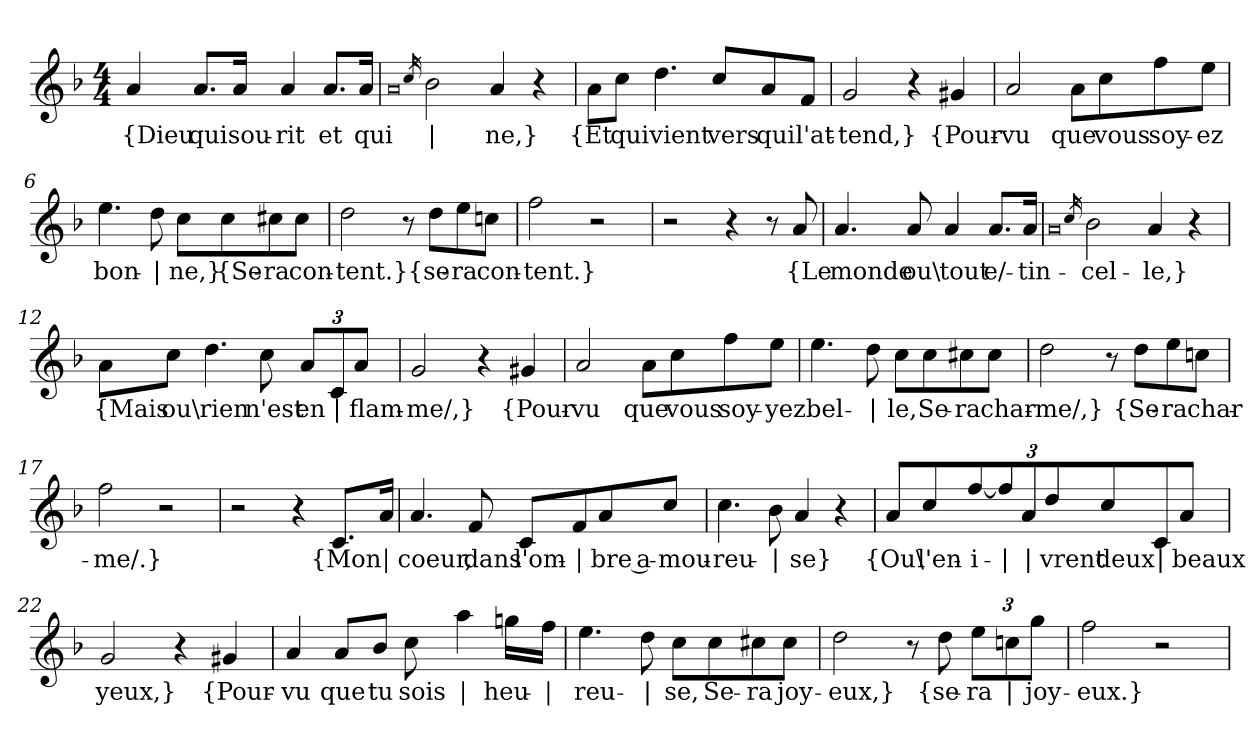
**kern	**text
*part1	*part1
*staff1	*staff1
*clefG2	*
*k[b-]	*
*M4/4	*
=1	=1
!	!LO:LY:b
4a/	{Dieu
!	!LO:LY:b
8.a/L	qui
!	!LO:LY:b
16a/Jk	sou-
!	!LO:LY:b
4a/	-rit
!	!LO:LY:b
8.a/L	et
!	!LO:LY:b
16a/Jk	qui
=2	=2
0qa	.
16qcc/	.
!	!LO:LY:b
2b-\	|
!	!LO:LY:b
4a/	-ne,}
4r	.
=3	=3
!	!LO:LY:b
8a\L	{Et
!	!LO:LY:b
8cc\J	qui
!	!LO:LY:b
4.dd\	vient
!	!LO:LY:b
8cc/L	vers
!	!LO:LY:b
8a/	qui
!	!LO:LY:b
8f/J	l'at-
=4	=4
!	!LO:LY:b
2g/	-tend,}
4r	.
!	!LO:LY:b
4g#X/	{Pour-
!!LO:LB:g=z
=5	=5
!	!LO:LY:b
2a/	-vu
!	!LO:LY:b
8a\L	que
!	!LO:LY:b
8cc\	vous
!	!LO:LY:b
8ff\	soy-
!	!LO:LY:b
8ee\J	-ez
=6	=6
!	!LO:LY:b
4.ee\	bon-
!	!LO:LY:b
8dd\	|
!	!LO:LY:b
8cc\L	-ne,}
!	!LO:LY:b
8cc\	{Se-
!	!LO:LY:b
8cc#X\	-ra
!	!LO:LY:b
8cc#\J	con-
=7	=7
!	!LO:LY:b
2dd\	-tent.}
8r	.
!	!LO:LY:b
8dd\L	{se-
!	!LO:LY:b
8ee\	-ra
!	!LO:LY:b
8ccn\J	con-
=8	=8
!	!LO:LY:b
2ff\	-tent.}
2r	.
=9	=9
2r	.
4r	.
8r	.
!	!LO:LY:b
8a/	{Le
!!LO:LB:g=z
=10	=10
!	!LO:LY:b
4.a/	monde
!	!LO:LY:b
8a/	ou\
!	!LO:LY:b
4a/	tout
!	!LO:LY:b
8.a/L	e/-
!	!LO:LY:b
16a/Jk	-tin-
=11	=11
0qa	.
16qcc/	.
!	!LO:LY:b
2b-\	-cel-
!	!LO:LY:b
4a/	-le,}
4r	.
=12	=12
!	!LO:LY:b
8a\L	{Mais
!	!LO:LY:b
8cc\J	ou\
!	!LO:LY:b
4.dd\	rien
!	!LO:LY:b
8cc\	n'est
*Xbrackettup	*
!	!LO:LY:b
12a/L	en
!	!LO:LY:b
12c/	|
!	!LO:LY:b
12a/J	flam-
=13	=13
!	!LO:LY:b
2g/	-me/,}
4r	.
!	!LO:LY:b
4g#X/	{Pour-
!!LO:LB:g=z
=14	=14
!	!LO:LY:b
2a/	-vu
!	!LO:LY:b
8a\L	que
!	!LO:LY:b
8cc\	vous
!	!LO:LY:b
8ff\	soy-
!	!LO:LY:b
8ee\J	-yez
=15	=15
!	!LO:LY:b
4.ee\	bel-
!	!LO:LY:b
8dd\	|
!	!LO:LY:b
8cc\L	-le,
!	!LO:LY:b
8cc\	Se-
!	!LO:LY:b
8cc#X\	-ra
!	!LO:LY:b
8cc#\J	char-
=16	=16
!	!LO:LY:b
2dd\	-me/,}
8r	.
!	!LO:LY:b
8dd\L	{Se-
!	!LO:LY:b
8ee\	-ra
!	!LO:LY:b
8ccn\J	char-
=17	=17
!	!LO:LY:b
2ff\	-me/.}
2r	.
=18	=18
2r	.
4r	.
!	!LO:LY:b
8.c/L	{Mon
!	!LO:LY:b
16a/Jk	|
!!LO:LB:g=z
=19	=19
!	!LO:LY:b
4.a/	coeur,
!	!LO:LY:b
8f/	dans
!	!LO:LY:b
8c/L	l'om-
!	!LO:LY:b
8f/	|
!	!LO:LY:b
8a/	-bre a-
!	!LO:LY:b
8cc/J	-mou-
=20	=20
!	!LO:LY:b
4.cc\	-reu-
!	!LO:LY:b
8b-\	|
!	!LO:LY:b
4a/	-se}
4r	.
=21	=21
!	!LO:LY:b
8a/L	{Ou\
!	!LO:LY:b
8cc/	l'en-
!	!LO:LY:b
[8ff/	-i-
!	!LO:LY:b
12ff/]	|
!	!LO:LY:b
12a/	|
!	!LO:LY:b
12dd/	-vrent
!	!LO:LY:b
8cc/	deux
!	!LO:LY:b
8c/	|
!	!LO:LY:b
8a/J	beaux
=22	=22
!	!LO:LY:b
2g/	yeux,}
4r	.
!	!LO:LY:b
4g#X/	{Pour-
!!LO:LB:g=z
=23	=23
!	!LO:LY:b
4a/	-vu
!	!LO:LY:b
8a/L	que
!	!LO:LY:b
8b-/J	tu
!	!LO:LY:b
8cc\	sois
!	!LO:LY:b
4aa\	|
!	!LO:LY:b
16ggn\LL	heu-
!	!LO:LY:b
16ff\JJ	|
=24	=24
!	!LO:LY:b
4.ee\	-reu-
!	!LO:LY:b
8dd\	|
!	!LO:LY:b
8cc\L	-se,
!	!LO:LY:b
8cc\	Se-
!	!LO:LY:b
8cc#X\	-ra
!	!LO:LY:b
8cc#\J	joy-
=25	=25
!	!LO:LY:b
2dd\	-eux,}
8r	.
!	!LO:LY:b
8dd\	{se-
!	!LO:LY:b
12ee\L	-ra
!	!LO:LY:b
12ccn\	|
!	!LO:LY:b
12gg\J	joy-
=26	=26
!	!LO:LY:b
2ff\	-eux.}
2r	.
=	=
*-	*-
